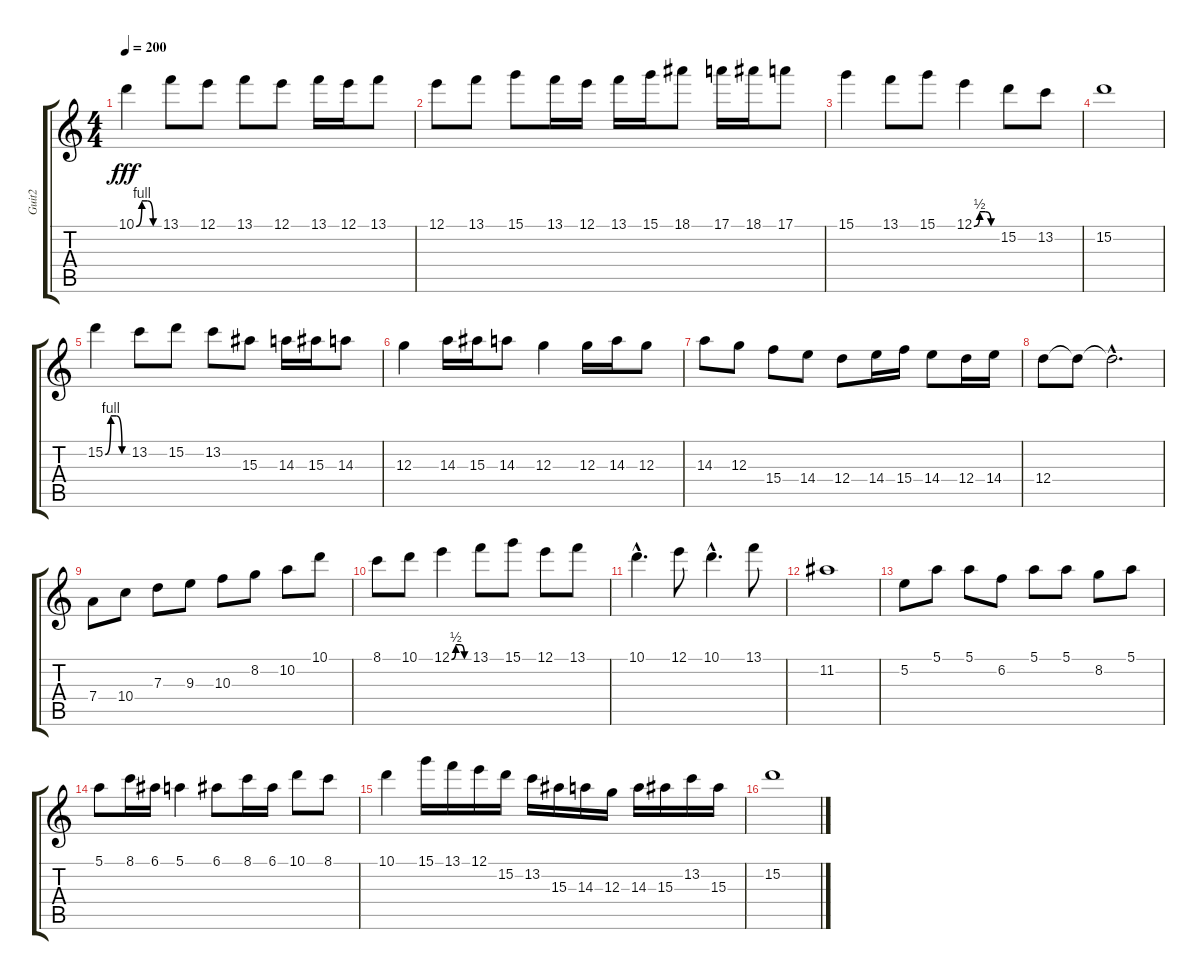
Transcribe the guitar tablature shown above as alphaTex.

\track ("Guit2" "Guit2") {instrument acousticguitarsteel}
\staff {score tabs}
\tuning (E4 B3 G3 D3 A2 E2) {hide}
\ts (4 4)
\tempo 200
\clef g2
\ks c
10.1{be (custom 0 0 15 4 30 4 45 0 60 0)}.4{dy fff} 13.1.8 12.1.8 13.1.8 12.1.8 13.1.16 12.1.16 13.1.8 |
12.1.8 13.1.8 15.1.8 13.1.16 12.1.16 13.1.16 15.1.16 18.1.8 17.1.16 18.1.16 17.1.8 |
15.1.4 13.1.8 15.1.8 12.1{be (custom 0 0 15 2 30 2 45 0 60 0)}.4 15.2.8 13.2.8 |
15.2.1 |
15.2{be (custom 0 0 15 4 30 4 45 0 60 0)}.4 13.2.8 15.2.8 13.2.8 15.3.8 14.3.16 15.3.16 14.3.8 |
12.3.4 14.3.16 15.3.16 14.3.8 12.3.4 12.3.16 14.3.16 12.3.8 |
14.3.8 12.3.8 15.4.8 14.4.8 12.4.8 14.4.16 15.4.16 14.4.8 12.4.16 14.4.16 |
12.4.8 12.4{t}.8 12.4{hac t}.2{d} |
7.4.8 10.4.8 7.3.8 9.3.8 10.3.8 8.2.8 10.2.8 10.1.8 |
8.1.8 10.1.8 12.1{be (custom 0 0 15 2 30 2 45 0 60 0)}.4 13.1.8 15.1.8 12.1.8 13.1.8 |
10.1{hac}.4{d} 12.1.8 10.1{hac}.4{d} 13.1.8 |
11.2.1 |
5.2.8 5.1.8 5.1.8 6.2.8 5.1.8 5.1.8 8.2.8 5.1.8 |
5.1.8 8.1.16 6.1.16 5.1.4 6.1.8 8.1.16 6.1.16 10.1.8 8.1.8 |
10.1.4 15.1.16 13.1.16 12.1.16 15.2.16 13.2.16 15.3.16 14.3.16 12.3.16 14.3.16 15.3.16 13.2.16 15.3.16 |
15.2.1
